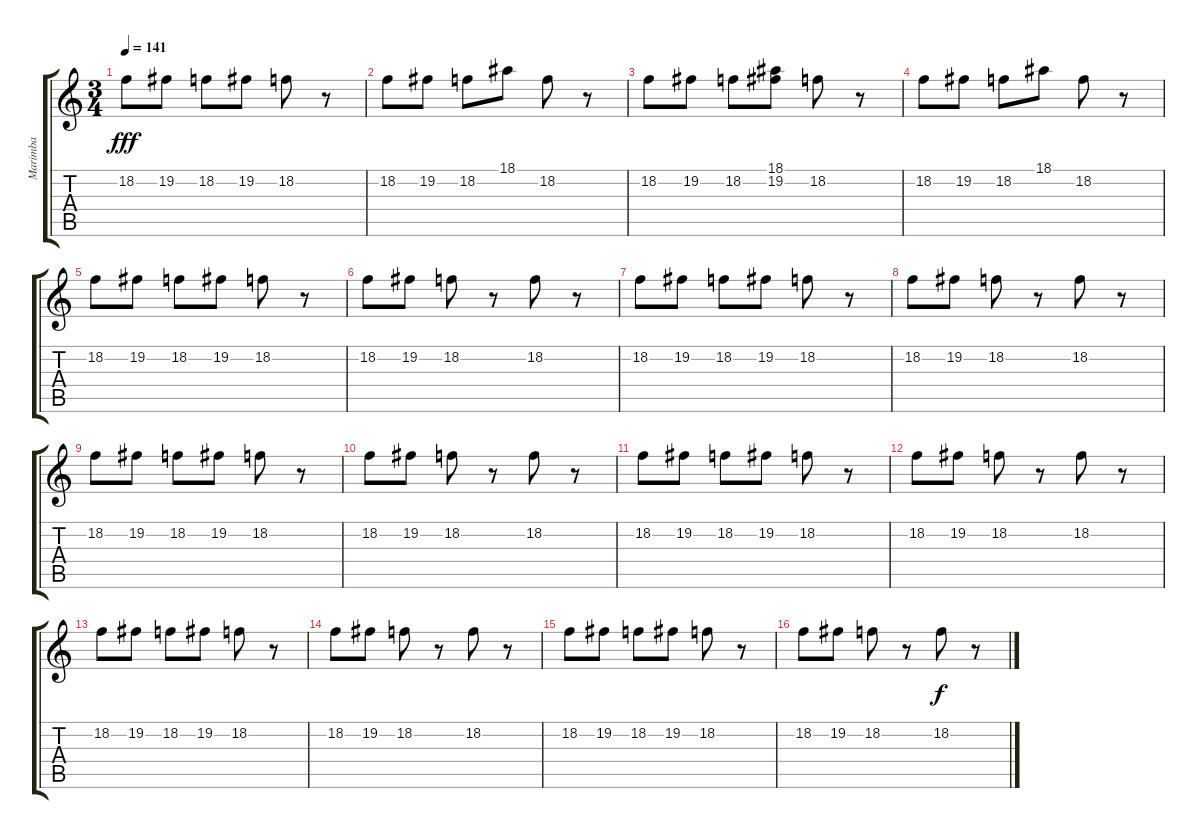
\track ("Marimba" "Marimba") {instrument marimba}
\staff {score tabs}
\tuning (E4 B3 G3 D3 A2 E2) {hide}
\ts (3 4)
\tempo 141
\clef g2
\ks c
18.2.8{dy fff} 19.2.8 18.2.8 19.2.8 18.2.8 r.8 |
18.2.8 19.2.8 18.2.8 18.1.8 18.2.8 r.8 |
18.2.8 19.2.8 18.2.8 (18.1 19.2).8 18.2.8 r.8 |
18.2.8 19.2.8 18.2.8 18.1.8 18.2.8 r.8 |
18.2.8 19.2.8 18.2.8 19.2.8 18.2.8 r.8 |
18.2.8 19.2.8 18.2.8 r.8 18.2.8 r.8 |
18.2.8 19.2.8 18.2.8 19.2.8 18.2.8 r.8 |
18.2.8 19.2.8 18.2.8 r.8 18.2.8 r.8 |
18.2.8 19.2.8 18.2.8 19.2.8 18.2.8 r.8 |
18.2.8 19.2.8 18.2.8 r.8 18.2.8 r.8 |
18.2.8 19.2.8 18.2.8 19.2.8 18.2.8 r.8 |
18.2.8 19.2.8 18.2.8 r.8 18.2.8 r.8 |
18.2.8 19.2.8 18.2.8 19.2.8 18.2.8 r.8 |
18.2.8 19.2.8 18.2.8 r.8 18.2.8 r.8 |
18.2.8 19.2.8 18.2.8 19.2.8 18.2.8 r.8 |
18.2.8 19.2.8 18.2.8 r.8 18.2.8{dy f} r.8
